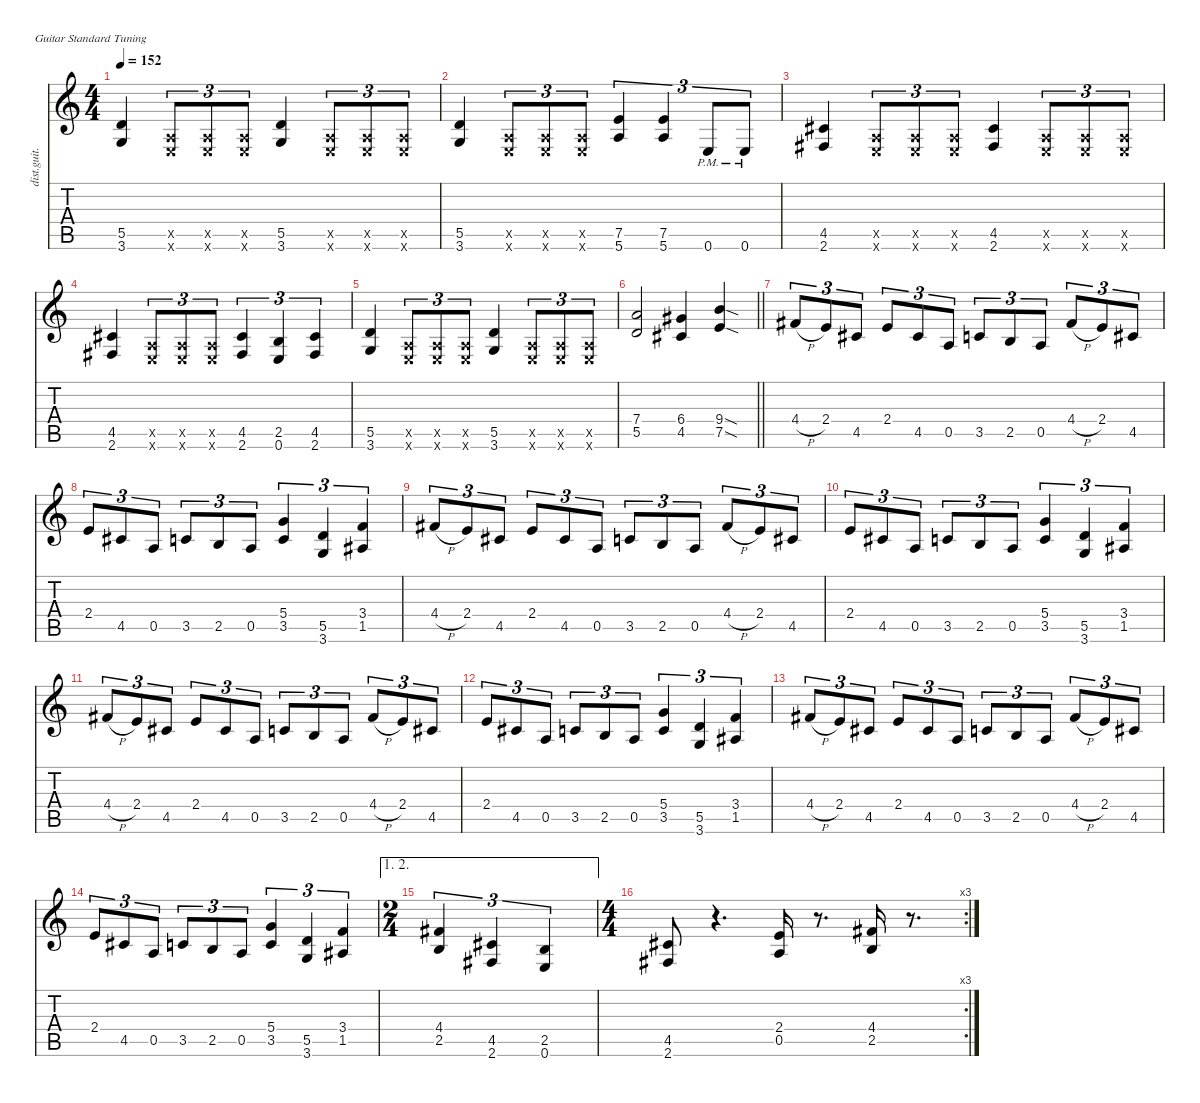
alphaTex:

\defaultSystemsLayout 4
\hideDynamics
\bracketExtendMode nobrackets
\otherSystemsTrackNameOrientation horizontal
\track ("Dave Mustaine" "dist.guit.") {instrument distortionguitar}
\staff {score tabs}
\tuning (E4 B3 G3 D3 A2 E2)
\ts (4 4)
\tempo 152
\clef g2
\ks c
(5.5 3.6).4{dy f beam Up} (0.5{x} 0.6{x}).8{tu (3 2) dy fff beam Up} (0.5{x} 0.6{x}).8{tu (3 2) beam Up} (0.5{x} 0.6{x}).8{tu (3 2) beam Up} (5.5 3.6).4{dy f beam Up} (0.5{x} 0.6{x}).8{tu (3 2) dy fff beam Up} (0.5{x} 0.6{x}).8{tu (3 2) beam Up} (0.5{x} 0.6{x}).8{tu (3 2) beam Up} |
(5.5 3.6).4{dy f beam Up} (0.5{x} 0.6{x}).8{tu (3 2) dy fff beam Up} (0.5{x} 0.6{x}).8{tu (3 2) beam Up} (0.5{x} 0.6{x}).8{tu (3 2) beam Up} (7.5 5.6).4{tu (3 2) dy f beam Up} (7.5 5.6).4{tu (3 2) beam Up} 0.6{pm}.8{tu (3 2) beam Up} 0.6{pm}.8{tu (3 2) beam Up} |
(4.5{acc #} 2.6{acc #}).4{beam Up} (0.5{x} 0.6{x}).8{tu (3 2) dy fff beam Up} (0.5{x} 0.6{x}).8{tu (3 2) beam Up} (0.5{x} 0.6{x}).8{tu (3 2) beam Up} (4.5{acc #} 2.6{acc #}).4{dy f beam Up} (0.5{x} 0.6{x}).8{tu (3 2) dy fff beam Up} (0.5{x} 0.6{x}).8{tu (3 2) beam Up} (0.5{x} 0.6{x}).8{tu (3 2) beam Up} |
(4.5{acc #} 2.6{acc #}).4{dy f beam Up} (0.5{x} 0.6{x}).8{tu (3 2) dy fff beam Up} (0.5{x} 0.6{x}).8{tu (3 2) beam Up} (0.5{x} 0.6{x}).8{tu (3 2) beam Up} (4.5{acc #} 2.6{acc #}).4{tu (3 2) dy f beam Up} (2.5 0.6).4{tu (3 2) beam Up} (4.5{acc #} 2.6{acc #}).4{tu (3 2) beam Up} |
(5.5 3.6).4{beam Up} (0.5{x} 0.6{x}).8{tu (3 2) dy fff beam Up} (0.5{x} 0.6{x}).8{tu (3 2) beam Up} (0.5{x} 0.6{x}).8{tu (3 2) beam Up} (5.5 3.6).4{dy f beam Up} (0.5{x} 0.6{x}).8{tu (3 2) dy fff beam Up} (0.5{x} 0.6{x}).8{tu (3 2) beam Up} (0.5{x} 0.6{x}).8{tu (3 2) beam Up} |
\barLineRight lightlight
(7.4 5.5).2{dy f beam Up} (6.4{acc #} 4.5{acc #}).4{beam Up} (9.4{sod} 7.5{sod}).4{beam Up} |
4.4{h acc #}.8{tu (3 2) beam Up} 2.4.8{tu (3 2) beam Up} 4.5{acc #}.8{tu (3 2) beam Up} 2.4.8{tu (3 2) beam Up} 4.5{acc #}.8{tu (3 2) beam Up} 0.5.8{tu (3 2) beam Up} 3.5.8{tu (3 2) beam Up} 2.5.8{tu (3 2) beam Up} 0.5.8{tu (3 2) beam Up} 4.4{h acc #}.8{tu (3 2) beam Up} 2.4.8{tu (3 2) beam Up} 4.5{acc #}.8{tu (3 2) beam Up} |
2.4.8{tu (3 2) beam Up} 4.5{acc #}.8{tu (3 2) beam Up} 0.5.8{tu (3 2) beam Up} 3.5.8{tu (3 2) beam Up} 2.5.8{tu (3 2) beam Up} 0.5.8{tu (3 2) beam Up} (5.4 3.5).4{tu (3 2) beam Up} (5.5 3.6).4{tu (3 2) beam Up} (3.4 1.5{acc #}).4{tu (3 2) beam Up} |
4.4{h acc #}.8{tu (3 2) beam Up} 2.4.8{tu (3 2) beam Up} 4.5{acc #}.8{tu (3 2) beam Up} 2.4.8{tu (3 2) beam Up} 4.5{acc #}.8{tu (3 2) beam Up} 0.5.8{tu (3 2) beam Up} 3.5.8{tu (3 2) beam Up} 2.5.8{tu (3 2) beam Up} 0.5.8{tu (3 2) beam Up} 4.4{h acc #}.8{tu (3 2) beam Up} 2.4.8{tu (3 2) beam Up} 4.5{acc #}.8{tu (3 2) beam Up} |
2.4.8{tu (3 2) beam Up} 4.5{acc #}.8{tu (3 2) beam Up} 0.5.8{tu (3 2) beam Up} 3.5.8{tu (3 2) beam Up} 2.5.8{tu (3 2) beam Up} 0.5.8{tu (3 2) beam Up} (5.4 3.5).4{tu (3 2) beam Up} (5.5 3.6).4{tu (3 2) beam Up} (3.4 1.5{acc #}).4{tu (3 2) beam Up} |
4.4{h acc #}.8{tu (3 2) beam Up} 2.4.8{tu (3 2) beam Up} 4.5{acc #}.8{tu (3 2) beam Up} 2.4.8{tu (3 2) beam Up} 4.5{acc #}.8{tu (3 2) beam Up} 0.5.8{tu (3 2) beam Up} 3.5.8{tu (3 2) beam Up} 2.5.8{tu (3 2) beam Up} 0.5.8{tu (3 2) beam Up} 4.4{h acc #}.8{tu (3 2) beam Up} 2.4.8{tu (3 2) beam Up} 4.5{acc #}.8{tu (3 2) beam Up} |
2.4.8{tu (3 2) beam Up} 4.5{acc #}.8{tu (3 2) beam Up} 0.5.8{tu (3 2) beam Up} 3.5.8{tu (3 2) beam Up} 2.5.8{tu (3 2) beam Up} 0.5.8{tu (3 2) beam Up} (5.4 3.5).4{tu (3 2) beam Up} (5.5 3.6).4{tu (3 2) beam Up} (3.4 1.5{acc #}).4{tu (3 2) beam Up} |
4.4{h acc #}.8{tu (3 2) beam Up} 2.4.8{tu (3 2) beam Up} 4.5{acc #}.8{tu (3 2) beam Up} 2.4.8{tu (3 2) beam Up} 4.5{acc #}.8{tu (3 2) beam Up} 0.5.8{tu (3 2) beam Up} 3.5.8{tu (3 2) beam Up} 2.5.8{tu (3 2) beam Up} 0.5.8{tu (3 2) beam Up} 4.4{h acc #}.8{tu (3 2) beam Up} 2.4.8{tu (3 2) beam Up} 4.5{acc #}.8{tu (3 2) beam Up} |
2.4.8{tu (3 2) beam Up} 4.5{acc #}.8{tu (3 2) beam Up} 0.5.8{tu (3 2) beam Up} 3.5.8{tu (3 2) beam Up} 2.5.8{tu (3 2) beam Up} 0.5.8{tu (3 2) beam Up} (5.4 3.5).4{tu (3 2) beam Up} (5.5 3.6).4{tu (3 2) beam Up} (3.4 1.5{acc #}).4{tu (3 2) beam Up} |
\ae (1 2)
\ts (2 4)
\beaming (8 2 2)
(4.4{acc #} 2.5).4{tu (3 2) beam Up} (4.5{acc #} 2.6{acc #}).4{tu (3 2) beam Up} (2.5 0.6).4{tu (3 2) beam Up} |
\rc 3
\ts (4 4)
\beaming (8 2 2 2 2)
(4.5{acc #} 2.6{acc #}).8{beam Up} r.4{d beam Up} (2.4 0.5).16{beam Up} r.8{d beam Up} (4.4{acc #} 2.5).16{beam Up} r.8{d beam Up}
